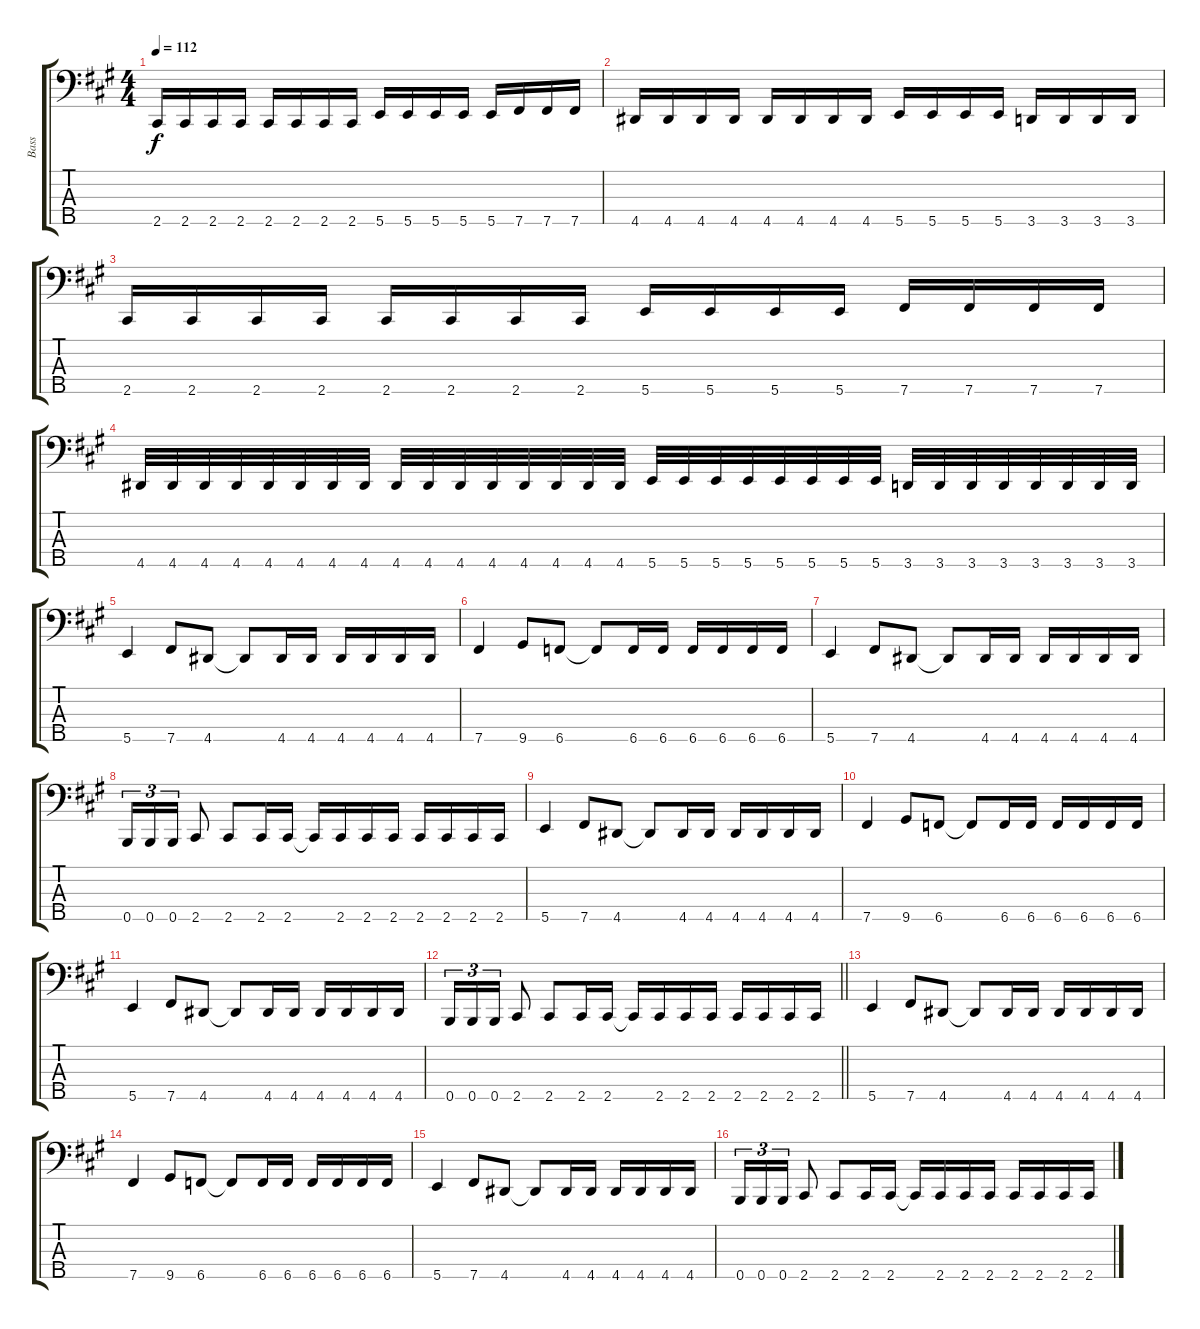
\track ("Bass" "Bass") {instrument electricbasspick}
\staff {score tabs}
\tuning (G2 D2 A1 E1 B0) {hide}
\ts (4 4)
\tempo 112
\clef f4
\ks f#minor
2.5.16{dy f} 2.5.16 2.5.16 2.5.16 2.5.16 2.5.16 2.5.16 2.5.16 5.5.16 5.5.16 5.5.16 5.5.16 5.5.16 7.5.16 7.5.16 7.5.16 |
4.5.16 4.5.16 4.5.16 4.5.16 4.5.16 4.5.16 4.5.16 4.5.16 5.5.16 5.5.16 5.5.16 5.5.16 3.5.16 3.5.16 3.5.16 3.5.16 |
2.5.16 2.5.16 2.5.16 2.5.16 2.5.16 2.5.16 2.5.16 2.5.16 5.5.16 5.5.16 5.5.16 5.5.16 7.5.16 7.5.16 7.5.16 7.5.16 |
4.5.32 4.5.32 4.5.32 4.5.32 4.5.32 4.5.32 4.5.32 4.5.32 4.5.32 4.5.32 4.5.32 4.5.32 4.5.32 4.5.32 4.5.32 4.5.32 5.5.32 5.5.32 5.5.32 5.5.32 5.5.32 5.5.32 5.5.32 5.5.32 3.5.32 3.5.32 3.5.32 3.5.32 3.5.32 3.5.32 3.5.32 3.5.32 |
5.5.4 7.5.8 4.5.8 4.5{t}.8 4.5.16 4.5.16 4.5.16 4.5.16 4.5.16 4.5.16 |
7.5.4 9.5.8 6.5.8 6.5{t}.8 6.5.16 6.5.16 6.5.16 6.5.16 6.5.16 6.5.16 |
5.5.4 7.5.8 4.5.8 4.5{t}.8 4.5.16 4.5.16 4.5.16 4.5.16 4.5.16 4.5.16 |
0.5.16{tu (3 2)} 0.5.16{tu (3 2)} 0.5.16{tu (3 2)} 2.5.8 2.5.8 2.5.16 2.5.16 2.5{t}.16 2.5.16 2.5.16 2.5.16 2.5.16 2.5.16 2.5.16 2.5.16 |
5.5.4 7.5.8 4.5.8 4.5{t}.8 4.5.16 4.5.16 4.5.16 4.5.16 4.5.16 4.5.16 |
7.5.4 9.5.8 6.5.8 6.5{t}.8 6.5.16 6.5.16 6.5.16 6.5.16 6.5.16 6.5.16 |
5.5.4 7.5.8 4.5.8 4.5{t}.8 4.5.16 4.5.16 4.5.16 4.5.16 4.5.16 4.5.16 |
\barLineRight lightlight
0.5.16{tu (3 2)} 0.5.16{tu (3 2)} 0.5.16{tu (3 2)} 2.5.8 2.5.8 2.5.16 2.5.16 2.5{t}.16 2.5.16 2.5.16 2.5.16 2.5.16 2.5.16 2.5.16 2.5.16 |
5.5.4 7.5.8 4.5.8 4.5{t}.8 4.5.16 4.5.16 4.5.16 4.5.16 4.5.16 4.5.16 |
7.5.4 9.5.8 6.5.8 6.5{t}.8 6.5.16 6.5.16 6.5.16 6.5.16 6.5.16 6.5.16 |
5.5.4 7.5.8 4.5.8 4.5{t}.8 4.5.16 4.5.16 4.5.16 4.5.16 4.5.16 4.5.16 |
0.5.16{tu (3 2)} 0.5.16{tu (3 2)} 0.5.16{tu (3 2)} 2.5.8 2.5.8 2.5.16 2.5.16 2.5{t}.16 2.5.16 2.5.16 2.5.16 2.5.16 2.5.16 2.5.16 2.5.16
